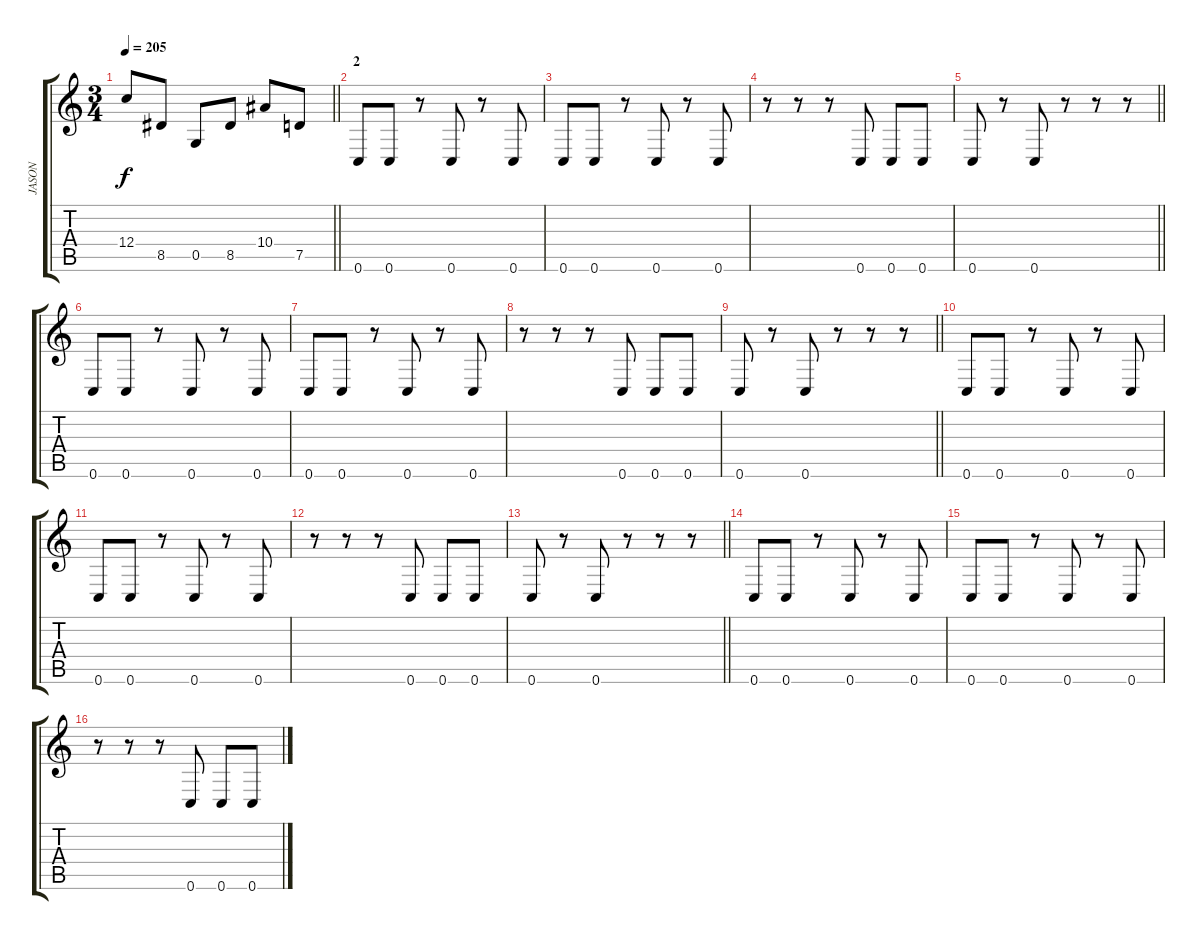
\track ("JASON" "JASON") {instrument distortionguitar}
\staff {score tabs}
\tuning (D4 A3 F3 C3 G2 C2) {hide}
\ts (3 4)
\tempo 205
\clef g2
\barLineRight lightlight
\ks c
12.4.8{dy f} 8.5.8 0.5.8 8.5.8 10.4.8 7.5.8 |
\section ("" "2")
0.6.8 0.6.8 r.8 0.6.8 r.8 0.6.8 |
0.6.8 0.6.8 r.8 0.6.8 r.8 0.6.8 |
r.8 r.8 r.8 0.6.8 0.6.8 0.6.8 |
\barLineRight lightlight
0.6.8 r.8 0.6.8 r.8 r.8 r.8 |
0.6.8 0.6.8 r.8 0.6.8 r.8 0.6.8 |
0.6.8 0.6.8 r.8 0.6.8 r.8 0.6.8 |
r.8 r.8 r.8 0.6.8 0.6.8 0.6.8 |
\barLineRight lightlight
0.6.8 r.8 0.6.8 r.8 r.8 r.8 |
0.6.8 0.6.8 r.8 0.6.8 r.8 0.6.8 |
0.6.8 0.6.8 r.8 0.6.8 r.8 0.6.8 |
r.8 r.8 r.8 0.6.8 0.6.8 0.6.8 |
\barLineRight lightlight
0.6.8 r.8 0.6.8 r.8 r.8 r.8 |
0.6.8 0.6.8 r.8 0.6.8 r.8 0.6.8 |
0.6.8 0.6.8 r.8 0.6.8 r.8 0.6.8 |
r.8 r.8 r.8 0.6.8 0.6.8 0.6.8
